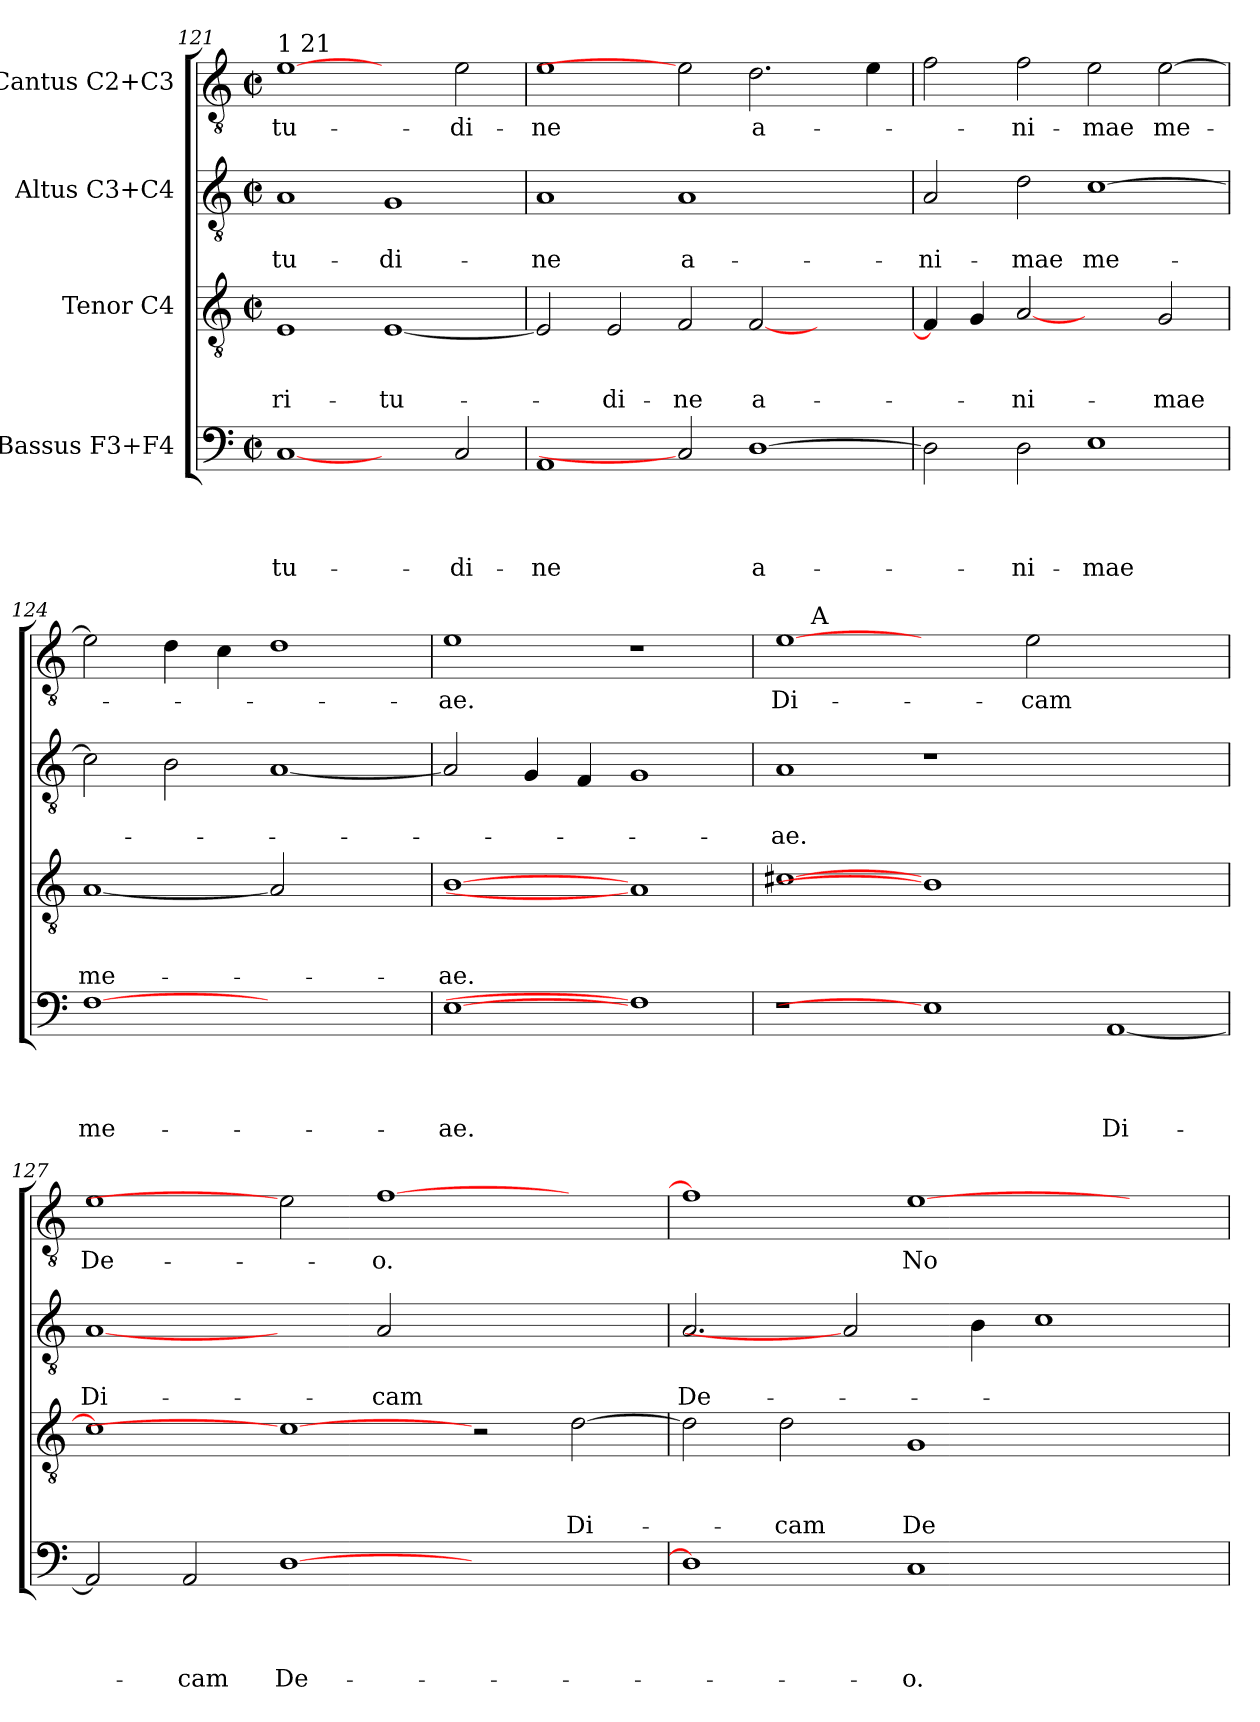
**kern	**text	**text	**text	**text	**kern	**text	**text	**text	**kern	**text	**text	**kern	**text
*part4	*part4	*part4	*part4	*part4	*part3	*part3	*part3	*part3	*part2	*part2	*part2	*part1	*part1
*staff4	*staff4	*staff4	*staff4	*staff4	*staff3	*staff3	*staff3	*staff3	*staff2	*staff2	*staff2	*staff1	*staff1
*I"Bassus F3+F4	*	*	*	*	*I"Tenor C4	*	*	*	*I"Altus C3+C4	*	*	*I"Cantus C2+C3	*
!!LO:PB:g=z
*clefF4	*	*	*	*	*clefGv2	*	*	*	*clefGv2	*	*	*clefGv2	*
*k[]	*	*	*	*	*k[]	*	*	*	*k[]	*	*	*k[]	*
*C:	*	*	*	*	*C:	*	*	*	*C:	*	*	*C:	*
*M2/2	*	*	*	*	*M2/2	*	*	*	*M2/2	*	*	*M2/2	*
*met(c|)	*	*	*	*	*met(c|)	*	*	*	*met(c|)	*	*	*met(c|)	*
=121	=121	=121	=121	=121	=121	=121	=121	=121	=121	=121	=121	=121	=121
!	!	!	!	!	!	!	!	!	!	!	!	!LO:TX:a:t=1 21	!
!	!	!	!	!LO:LY:b	!	!	!	!LO:LY:b	!	!	!LO:LY:b	!	!LO:LY:b
[1C	.	.	.	-tu-	1E	.	.	-ri-	1A	.	-tu-	[1e	-tu-
!	!	!	!	!	!	!	!	!LO:LY:b	!	!	!LO:LY:b	!	!
2ryy	.	.	.	.	[<1E	.	.	-tu-	1G	.	-di-	2ryy	.
!	!	!	!	!LO:LY:b	!	!	!	!	!	!	!	!	!LO:LY:b
2C/	.	.	.	-di-	.	.	.	.	.	.	.	2e\	-di-
=122	=122	=122	=122	=122	=122	=122	=122	=122	=122	=122	=122	=122	=122
!	!	!	!	!LO:LY:b	!	!	!	!	!	!	!LO:LY:b	!	!LO:LY:b
1AA	.	.	.	-ne	2E/]	.	.	.	1A	.	-ne	1e	-ne
!	!	!	!	!	!	!	!	!LO:LY:b	!	!	!	!	!
.	.	.	.	.	2E/	.	.	-di-	.	.	.	.	.
!	!	!	!	!	!	!	!	!LO:LY:b	!	!	!LO:LY:b	!	!
2C]	.	.	.	.	2F/	.	.	-ne	1A	.	a-	2e]	.
!	!	!	!	!LO:LY:b	!	!	!	!LO:LY:b	!	!	!	!	!LO:LY:b
[>1D	.	.	.	a-	[<2F/	.	.	a-	.	.	.	2.d\	a-
.	.	.	.	.	2ryy	.	.	.	2ryy	.	.	.	.
.	.	.	.	.	.	.	.	.	.	.	.	4e\	.
=123	=123	=123	=123	=123	=123	=123	=123	=123	=123	=123	=123	=123	=123
!	!	!	!	!	!	!	!	!	!	!	!LO:LY:b	!	!
2D\]	.	.	.	.	4F/]	.	.	.	2A/	.	-ni-	2f\	.
.	.	.	.	.	4G/	.	.	.	.	.	.	.	.
!	!	!	!	!LO:LY:b	!	!	!	!LO:LY:b	!	!	!LO:LY:b	!	!LO:LY:b
2D\	.	.	.	-ni-	[2A	.	.	-ni-	2d\	.	-mae	2f\	-ni-
!	!	!	!	!LO:LY:b	!	!	!	!	!	!	!LO:LY:b	!	!LO:LY:b
1E	.	.	.	-mae	2ryy	.	.	.	[>1c	.	me-	2e\	-mae
!	!	!	!	!	!	!	!	!LO:LY:b	!	!	!	!	!LO:LY:b
.	.	.	.	.	2G/	.	.	-mae	.	.	.	[>2e\	me-
=124	=124	=124	=124	=124	=124	=124	=124	=124	=124	=124	=124	=124	=124
!	!	!	!	!LO:LY:b	!	!	!	!LO:LY:b	!	!	!	!	!
[1F	.	.	.	me-	[1A	.	.	me-	2c\]	.	.	2e\]	.
.	.	.	.	.	.	.	.	.	2B\	.	.	4d\	.
.	.	.	.	.	.	.	.	.	.	.	.	4c\	.
1ryy	.	.	.	.	2A]	.	.	.	[<1A	.	.	1d	.
.	.	.	.	.	2ryy	.	.	.	.	.	.	.	.
=125	=125	=125	=125	=125	=125	=125	=125	=125	=125	=125	=125	=125	=125
!	!	!	!	!LO:LY:b	!	!	!	!LO:LY:b	!	!	!	!	!LO:LY:b
[1E	.	.	.	-ae.	[1B	.	.	-ae.	2A/]	.	.	1e	-ae.
.	.	.	.	.	.	.	.	.	4G/	.	.	.	.
.	.	.	.	.	.	.	.	.	4F/	.	.	.	.
1F]	.	.	.	.	1A]	.	.	.	1G	.	.	1r	.
=126	=126	=126	=126	=126	=126	=126	=126	=126	=126	=126	=126	=126	=126
!	!	!	!	!	!	!	!	!	!	!	!LO:LY:b	!	!LO:LY:b
*	*	*	*	*	*	*	*	*	*	*	*	*^	*
1r	.	.	.	.	[>1c#X	.	.	.	1A	.	-ae.	[1e	8ryy	Di-
!	!	!	!	!	!	!	!	!	!	!	!	!	!LO:TX:a:t=A	!
.	.	.	.	.	.	.	.	.	.	.	.	.	1ryy	.
1E]	.	.	.	.	1B]	.	.	.	1r	.	.	2ryy	.	.
.	.	.	.	.	.	.	.	.	.	.	.	.	1...ryy	.
!	!	!	!	!	!	!	!	!	!	!	!	!	!	!LO:LY:b
.	.	.	.	.	.	.	.	.	.	.	.	2e\	.	-cam
!	!	!	!	!LO:LY:b	!	!	!	!	!	!	!	!	!	!
[>1AA	.	.	.	Di-	1ryy	.	.	.	1ryy	.	.	1ryy	.	.
!!LO:PB:g=z
=127	=127	=127	=127	=127	=127	=127	=127	=127	=127	=127	=127	=127	=127	=127
!	!	!	!	!	!	!	!	!	!	!	!LO:LY:b	!	!	!LO:LY:b
*	*	*	*	*	*	*	*	*	*	*	*	*v	*v	*
2AA/]	.	.	.	.	1c#]	.	.	.	[1A	.	Di-	1e	De-
!	!	!	!	!LO:LY:b	!	!	!	!	!	!	!	!	!
2AA/	.	.	.	-cam	.	.	.	.	.	.	.	.	.
!	!	!	!	!LO:LY:b	!	!	!	!	!	!	!	!	!
[>1D	.	.	.	De-	1c#_	.	.	.	2ryy	.	.	2e]	.
!	!	!	!	!	!	!	!	!	!	!	!LO:LY:b	!	!LO:LY:b
.	.	.	.	.	.	.	.	.	2A/	.	-cam	[>1f	-o.
1ryy	.	.	.	.	2r	.	.	.	1ryy	.	.	.	.
!	!	!	!	!	!	!	!	!LO:LY:b	!	!	!	!	!
.	.	.	.	.	[>2d\	.	.	Di-	.	.	.	2ryy	.
=128	=128	=128	=128	=128	=128	=128	=128	=128	=128	=128	=128	=128	=128
!	!	!	!	!	!	!	!	!	!	!	!LO:LY:b	!	!
1D]	.	.	.	.	2d\]	.	.	.	2.A/	.	De-	1f]	.
!	!	!	!	!	!	!	!	!LO:LY:b	!	!	!	!	!
.	.	.	.	.	2d\	.	.	-cam	.	.	.	.	.
.	.	.	.	.	.	.	.	.	2A]	.	.	.	.
!	!	!	!	!LO:LY:b	!	!	!	!LO:LY:b	!	!	!	!	!LO:LY:b
1C	.	.	.	-o.	1G	.	.	De-	.	.	.	[>1e	No-
.	.	.	.	.	.	.	.	.	4B\	.	.	.	.
.	.	.	.	.	.	.	.	.	1c	.	.	.	.
2ryy	.	.	.	.	2ryy	.	.	.	.	.	.	2ryy	.
=	=	=	=	=	=	=	=	=	=	=	=	=	=
*-	*-	*-	*-	*-	*-	*-	*-	*-	*-	*-	*-	*-	*-
